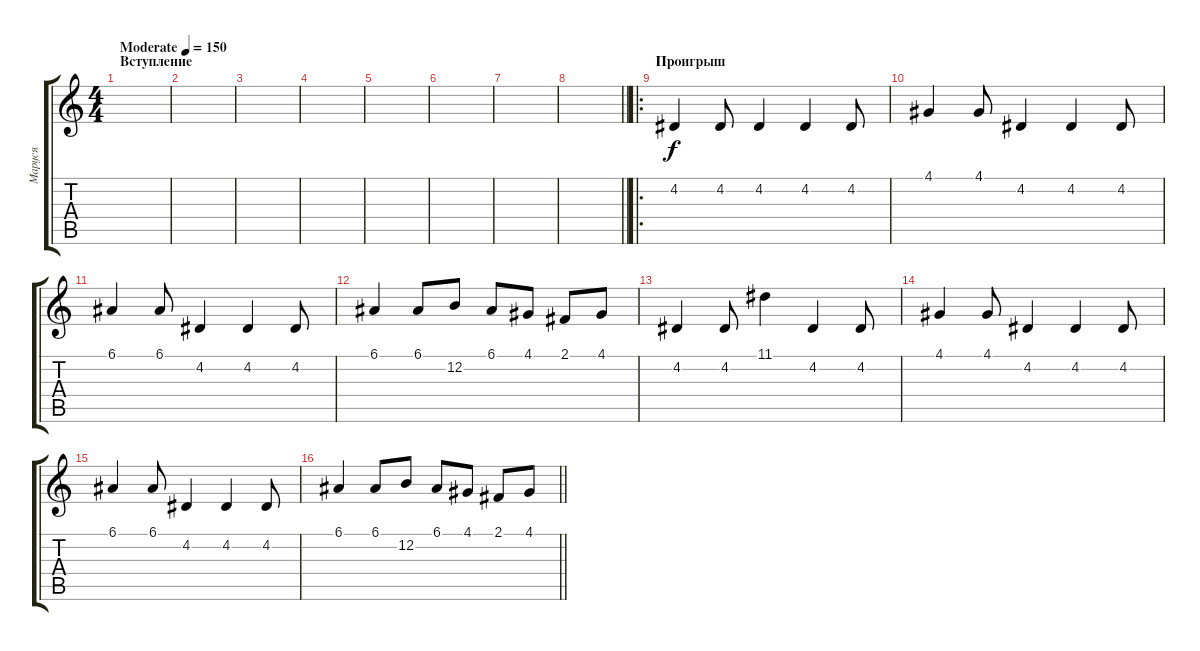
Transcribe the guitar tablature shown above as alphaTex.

\track ("Маруся" "Маруся") {instrument trombone}
\staff {score tabs}
\tuning (E4 B3 G3 D3 A2 E2) {hide}
\ts (4 4)
\section ("" "Вступление")
\tempo (150 "Moderate")
\clef g2
\ks c
|
|
|
|
|
|
|
\barLineRight lightlight
|
\ro
\section ("" "Проигрыш")
4.2.4 4.2.8 4.2.4 4.2.4 4.2.8 |
4.1.4 4.1.8 4.2.4 4.2.4 4.2.8 |
6.1.4 6.1.8 4.2.4 4.2.4 4.2.8 |
6.1.4 6.1.8 12.2.8 6.1.8 4.1.8 2.1.8 4.1.8 |
4.2.4 4.2.8 11.1.4 4.2.4 4.2.8 |
4.1.4 4.1.8 4.2.4 4.2.4 4.2.8 |
6.1.4 6.1.8 4.2.4 4.2.4 4.2.8 |
\barLineRight lightlight
6.1.4 6.1.8 12.2.8 6.1.8 4.1.8 2.1.8 4.1.8
